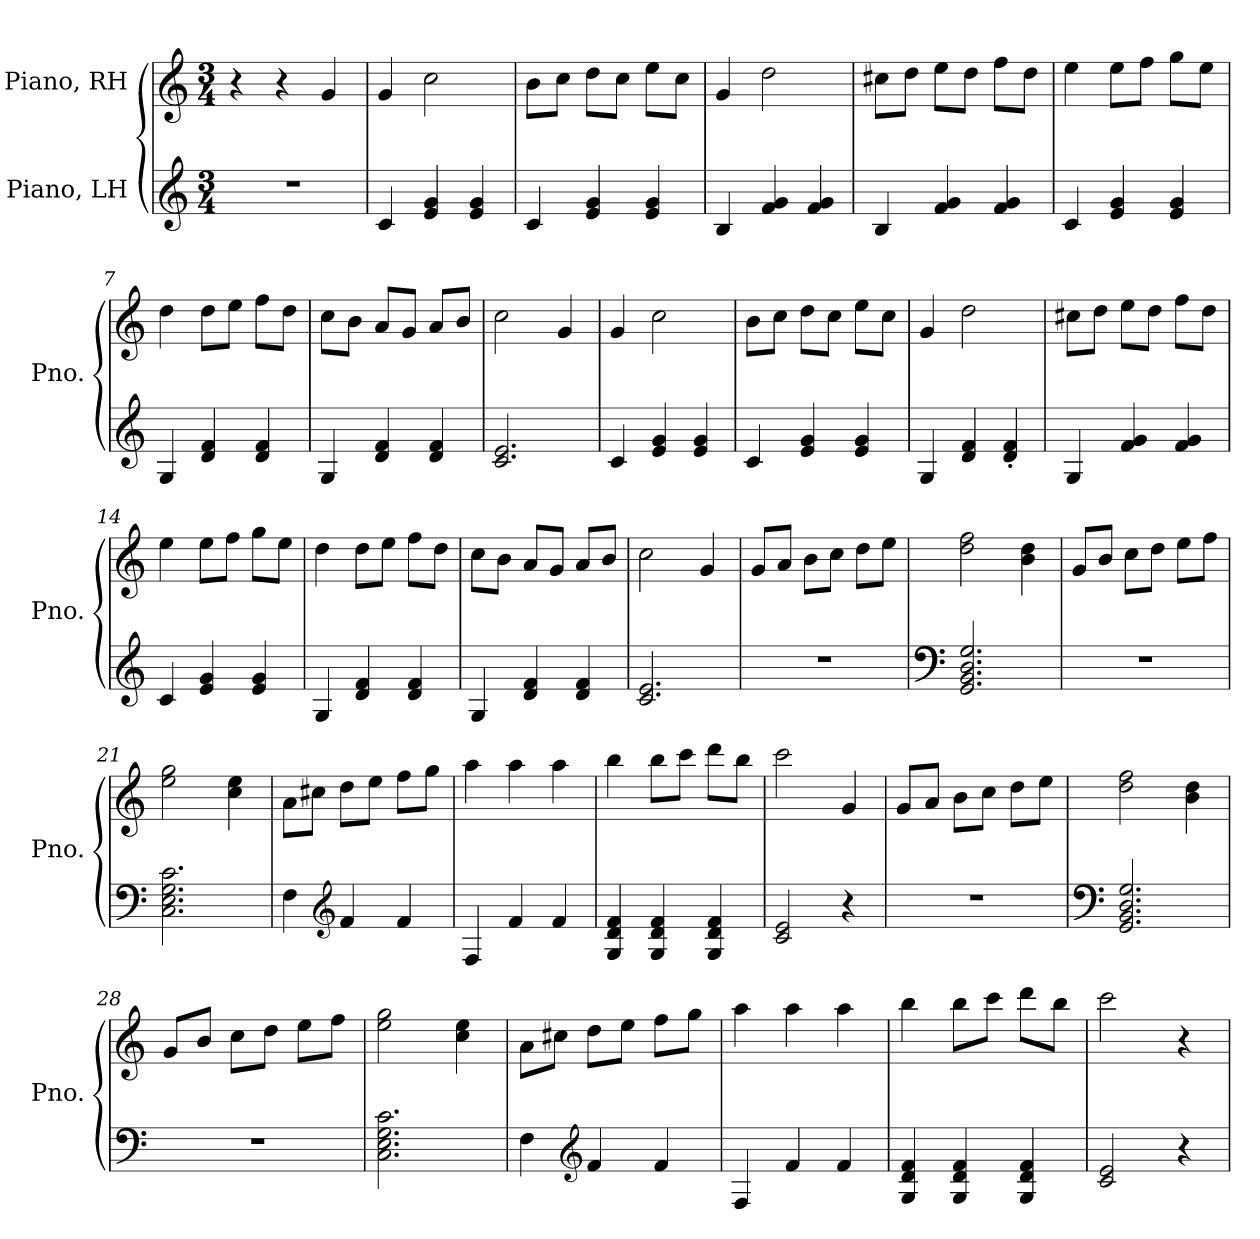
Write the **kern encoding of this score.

**kern	**kern
*part2	*part1
*staff2	*staff1
*I"Piano, LH	*I"Piano, RH
*I'Pno.	*I'Pno.
*clefG2	*clefG2
*k[]	*k[]
*M3/4	*M3/4
*MM131	*MM131
=1	=1
2.r	4r
.	4r
.	4g/
=2	=2
4c/	4g/
4e/ 4g/	2cc\
4e/ 4g/	.
=3	=3
4c/	8b\L
.	8cc\J
4e/ 4g/	8dd\L
.	8cc\J
4e/ 4g/	8ee\L
.	8cc\J
=4	=4
4B/	4g/
4f/ 4g/	2dd\
4f/ 4g/	.
=5	=5
4B/	8cc#X\L
.	8dd\J
4f/ 4g/	8ee\L
.	8dd\J
4f/ 4g/	8ff\L
.	8dd\J
=6	=6
4c/	4ee\
4e/ 4g/	8ee\L
.	8ff\J
4e/ 4g/	8gg\L
.	8ee\J
=7	=7
4G/	4dd\
4d/ 4f/	8dd\L
.	8ee\J
4d/ 4f/	8ff\L
.	8dd\J
!!LO:LB:g=z
=8	=8
4G/	8cc\L
.	8b\J
4d/ 4f/	8a/L
.	8g/J
4d/ 4f/	8a/L
.	8b/J
=9	=9
2.c/ 2.e/	2cc\
.	4g/
=10	=10
4c/	4g/
4e/ 4g/	2cc\
4e/ 4g/	.
=11	=11
4c/	8b\L
.	8cc\J
4e/ 4g/	8dd\L
.	8cc\J
4e/ 4g/	8ee\L
.	8cc\J
=12	=12
4G/	4g/
4d/ 4f/	2dd\
4d/' 4f/'	.
=13	=13
4G/	8cc#X\L
.	8dd\J
4f/ 4g/	8ee\L
.	8dd\J
4f/ 4g/	8ff\L
.	8dd\J
=14	=14
4c/	4ee\
4e/ 4g/	8ee\L
.	8ff\J
4e/ 4g/	8gg\L
.	8ee\J
=15	=15
4G/	4dd\
4d/ 4f/	8dd\L
.	8ee\J
4d/ 4f/	8ff\L
.	8dd\J
!!LO:LB:g=z
=16	=16
4G/	8cc\L
.	8b\J
4d/ 4f/	8a/L
.	8g/J
4d/ 4f/	8a/L
.	8b/J
=17	=17
2.c/ 2.e/	2cc\
.	4g/
=18	=18
2.r	8g/L
.	8a/J
.	8b\L
.	8cc\J
.	8dd\L
.	8ee\J
=19	=19
*clefF4	*
2.GG/ 2.BB/ 2.D/ 2.G/	2dd\ 2ff\
.	4b\ 4dd\
=20	=20
2.r	8g/L
.	8b/J
.	8cc\L
.	8dd\J
.	8ee\L
.	8ff\J
=21	=21
2.C\ 2.E\ 2.G\ 2.c\	2ee\ 2gg\
.	4cc\ 4ee\
=22	=22
4F\	8a\L
.	8cc#X\J
*clefG2	*
4f/	8dd\L
.	8ee\J
4f/	8ff\L
.	8gg\J
!!LO:LB:g=z
=23	=23
4F/	4aa\
4f/	4aa\
4f/	4aa\
=24	=24
4G/ 4d/ 4f/	4bb\
4G/ 4d/ 4f/	8bb\L
.	8ccc\J
4G/ 4d/ 4f/	8ddd\L
.	8bb\J
=25	=25
2c/ 2e/	2ccc\
4r	4g/
=26	=26
2.r	8g/L
.	8a/J
.	8b\L
.	8cc\J
.	8dd\L
.	8ee\J
=27	=27
*clefF4	*
2.GG/ 2.BB/ 2.D/ 2.G/	2dd\ 2ff\
.	4b\ 4dd\
=28	=28
2.r	8g/L
.	8b/J
.	8cc\L
.	8dd\J
.	8ee\L
.	8ff\J
=29	=29
2.C\ 2.E\ 2.G\ 2.c\	2ee\ 2gg\
.	4cc\ 4ee\
!!LO:LB:g=z
=30	=30
4F\	8a\L
.	8cc#X\J
*clefG2	*
4f/	8dd\L
.	8ee\J
4f/	8ff\L
.	8gg\J
=31	=31
4F/	4aa\
4f/	4aa\
4f/	4aa\
=32	=32
4G/ 4d/ 4f/	4bb\
4G/ 4d/ 4f/	8bb\L
.	8ccc\J
4G/ 4d/ 4f/	8ddd\L
.	8bb\J
=33	=33
2c/ 2e/	2ccc\
4r	4r
=	=
*-	*-
